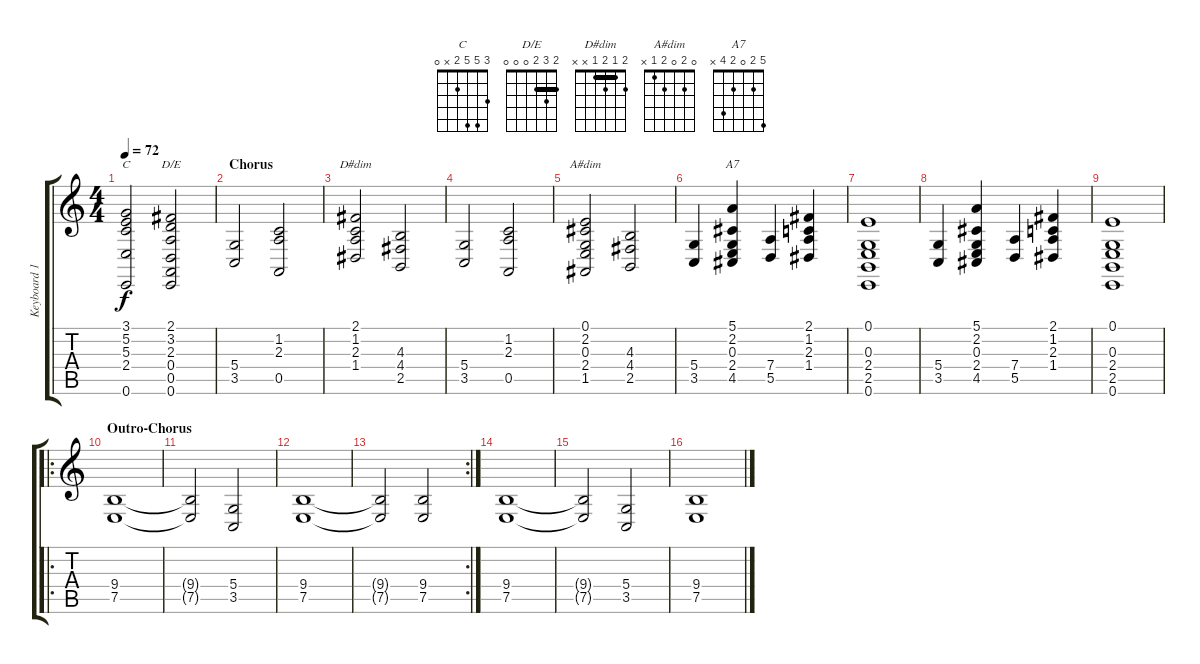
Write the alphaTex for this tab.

\track ("Keyboard 1" "Keyboard 1") {instrument lead2sawtooth}
\staff {score tabs}
\tuning (E4 B3 G3 D3 A2 E2) {hide}
\chord ("C" 3 5 5 2 x 0)
\chord ("D/E" 2 3 2 0 0 0) {barre 2}
\chord ("D#dim" 2 1 2 1 x x) {barre 1}
\chord ("A#dim" 0 2 0 2 1 x)
\chord ("A7" 5 2 0 2 4 x)
\ts (4 4)
\tempo 72
\clef g2
\ks c
(3.1 5.2 5.3 2.4 0.6).2{ch "C" dy f} (2.1 3.2 2.3 0.4 0.5 0.6).2{ch "D/E"} |
\section ("" "Chorus")
(5.4 3.5).2 (1.2 2.3 0.5).2 |
(2.1 1.2 2.3 1.4).2{ch "D#dim"} (4.3 4.4 2.5).2 |
(5.4 3.5).2 (1.2 2.3 0.5).2 |
(0.1 2.2 0.3 2.4 1.5).2{ch "A#dim"} (4.3 4.4 2.5).2 |
(5.4 3.5).4 (5.1 2.2 0.3 2.4 4.5).4{ch "A7"} (7.4 5.5).4 (2.1 1.2 2.3 1.4).4 |
(0.1 0.3 2.4 2.5 0.6).1 |
(5.4 3.5).4 (5.1 2.2 0.3 2.4 4.5).4 (7.4 5.5).4 (2.1 1.2 2.3 1.4).4 |
(0.1 0.3 2.4 2.5 0.6).1 |
\ro
\section ("" "Outro-Chorus")
(9.4 7.5).1 |
(9.4{t} 7.5{t}).2 (5.4 3.5).2 |
(9.4 7.5).1 |
\rc 2
(9.4{t} 7.5{t}).2 (9.4 7.5).2 |
(9.4 7.5).1 |
(9.4{t} 7.5{t}).2 (5.4 3.5).2 |
(9.4 7.5).1
